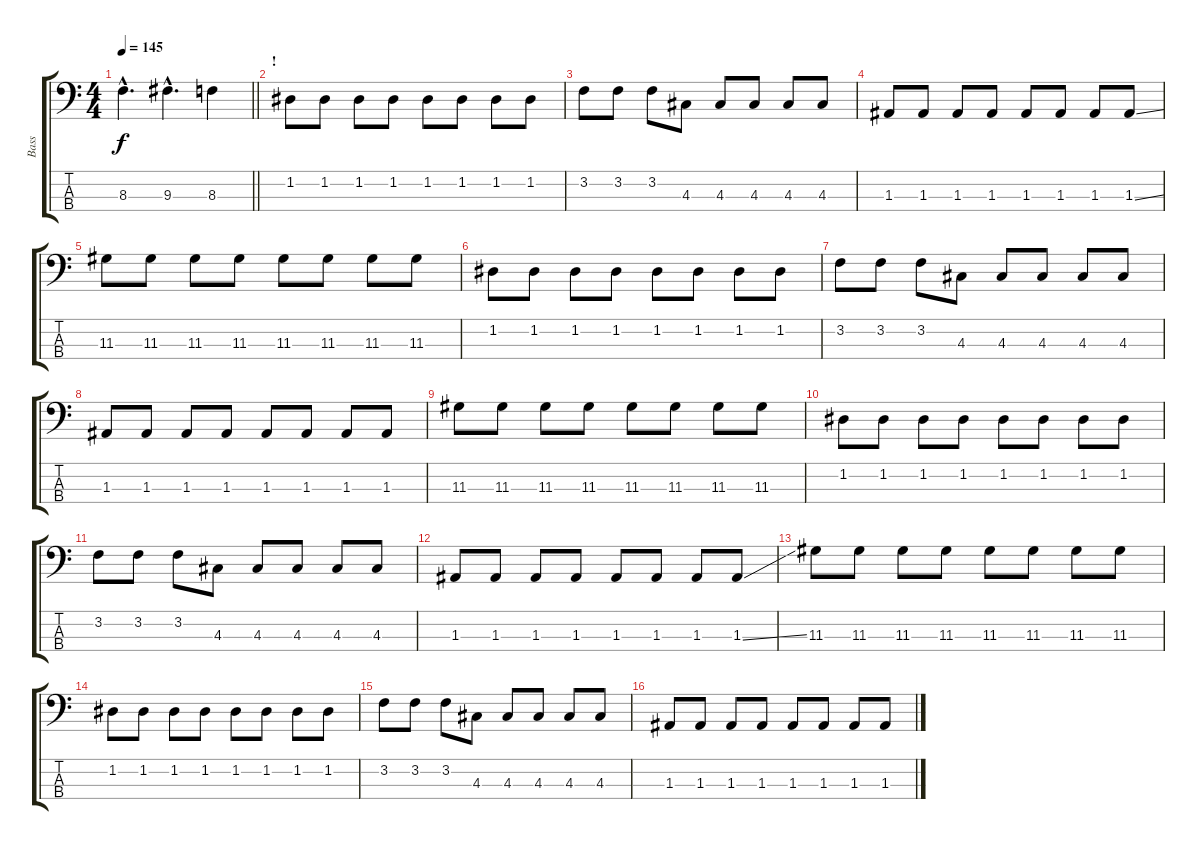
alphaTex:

\track ("Bass" "Bass") {instrument electricbassfinger}
\staff {score tabs}
\tuning (G2 D2 A1 E1) {hide}
\ts (4 4)
\tempo 145
\clef f4
\barLineRight lightlight
\ks c
8.3{hac}.4{d dy f} 9.3{hac}.4{d} 8.3.4 |
\section ("" "!")
1.2.8 1.2.8 1.2.8 1.2.8 1.2.8 1.2.8 1.2.8 1.2.8 |
3.2.8 3.2.8 3.2.8 4.3.8 4.3.8 4.3.8 4.3.8 4.3.8 |
1.3.8 1.3.8 1.3.8 1.3.8 1.3.8 1.3.8 1.3.8 1.3{ss}.8 |
11.3.8 11.3.8 11.3.8 11.3.8 11.3.8 11.3.8 11.3.8 11.3.8 |
1.2.8 1.2.8 1.2.8 1.2.8 1.2.8 1.2.8 1.2.8 1.2.8 |
3.2.8 3.2.8 3.2.8 4.3.8 4.3.8 4.3.8 4.3.8 4.3.8 |
1.3.8 1.3.8 1.3.8 1.3.8 1.3.8 1.3.8 1.3.8 1.3.8 |
11.3.8 11.3.8 11.3.8 11.3.8 11.3.8 11.3.8 11.3.8 11.3.8 |
1.2.8 1.2.8 1.2.8 1.2.8 1.2.8 1.2.8 1.2.8 1.2.8 |
3.2.8 3.2.8 3.2.8 4.3.8 4.3.8 4.3.8 4.3.8 4.3.8 |
1.3.8 1.3.8 1.3.8 1.3.8 1.3.8 1.3.8 1.3.8 1.3{ss}.8 |
11.3.8 11.3.8 11.3.8 11.3.8 11.3.8 11.3.8 11.3.8 11.3.8 |
1.2.8 1.2.8 1.2.8 1.2.8 1.2.8 1.2.8 1.2.8 1.2.8 |
3.2.8 3.2.8 3.2.8 4.3.8 4.3.8 4.3.8 4.3.8 4.3.8 |
1.3.8 1.3.8 1.3.8 1.3.8 1.3.8 1.3.8 1.3.8 1.3.8
